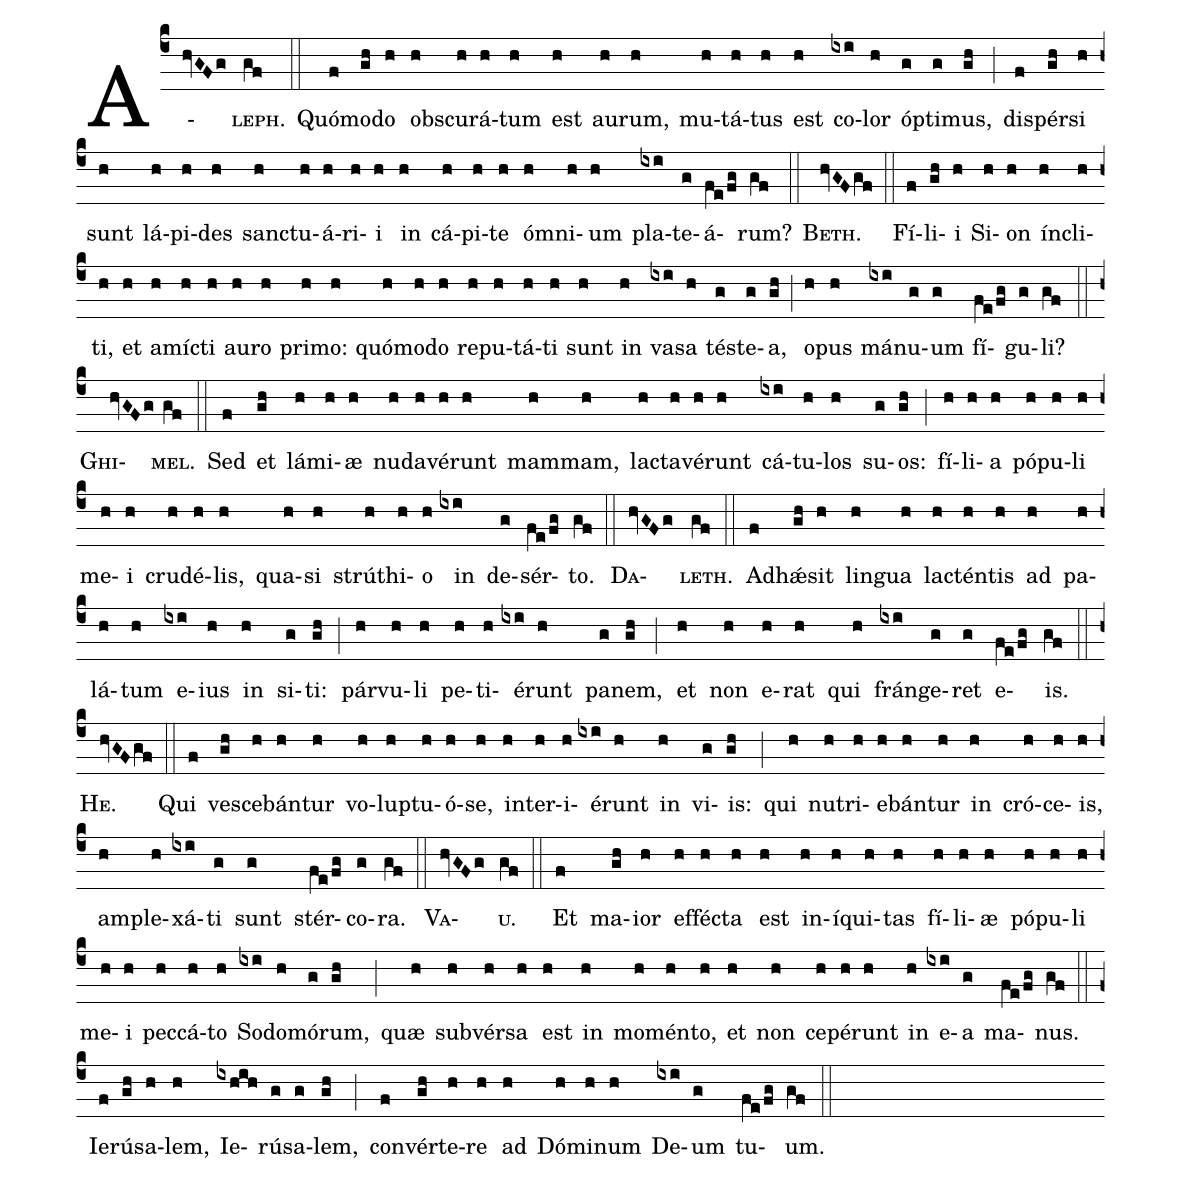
%%
(c4)
A(hvGFg)<sc>leph.</sc>(gf) (::)
Quó(f)mo(gh)do(h) obs(h)cu(h)rá(h)tum(h) est(h) au(h)rum,(h) mu(h)tá(h)tus(h) est(h) co(ixi)lor(h) óp(g)ti(g)mus,(gh) (;)
di(f)spér(gh)si(h) sunt(h) lá(h)pi(h)des(h) sanc(h)tu(h)á(h)ri(h)i(h) in(h) cá(h)pi(h)te(h) óm(h)ni(h)um(h) pla(ixi)te(g)á(fe/fg)rum?(gf) (::)
<sc>Beth.</sc>(hvGFgf) (::)
Fí(f)li(gh)i(h) Si(h)on(h) ín(h)cli(h)ti,(h) et(h) a(h)míc(h)ti(h) au(h)ro(h) pri(h)mo:(h) quó(h)mo(h)do(h) re(h)pu(h)tá(h)ti(h) sunt(h) in(h) va(ixi)sa(h) tés(g)te(g)a,(gh) (;)
o(h)pus(h) má(ixi)nu(g)um(g) fí(fe/fg)gu(g)li?(gf) (::)
<sc>Ghi</sc>(hvGFg)<sc>mel.</sc>(gf) (::)
Sed(f) et(gh) lá(h)mi(h)æ(h) nu(h)da(h)vé(h)runt(h) mam(h)mam,(h) lac(h)ta(h)vé(h)runt(h) cá(ixi)tu(h)los(h) su(g)os:(gh) (;)
fí(h)li(h)a(h) pó(h)pu(h)li(h) me(h)i(h) cru(h)dé(h)lis,(h) qua(h)si(h) strú(h)thi(h)o(h) in(ixi) de(g)sér(fe/fg)to.(gf) (::)
<sc>Da</sc>(hvGFg)<sc>leth.</sc>(gf) (::)
Ad(f)hǽ(gh)sit(h) lin(h)gua(h) lac(h)tén(h)tis(h) ad(h) pa(h)lá(h)tum(h) e(ixi)ius(h) in(h) si(g)ti:(gh) (;)
pár(h)vu(h)li(h) pe(h)ti(h)é(ixi)runt(h) pa(g)nem,(gh) (;)
et(h) non(h) e(h)rat(h) qui(h) frán(ixi)ge(g)ret(g) e(fe/fg)is.(gf) (::)
<sc>He.</sc>(hvGFgf) (::)
Qui(f) ve(gh)sce(h)bán(h)tur(h) vo(h)lup(h)tu(h)ó(h)se,(h) in(h)ter(h)i(h)é(ixi)runt(h) in(h) vi(g)is:(gh) (;)
qui(h) nu(h)tri(h)e(h)bán(h)tur(h) in(h) cró(h)ce(h)is,(h) am(h)ple(h)xá(ixi)ti(g) sunt(g) stér(fe/fg)co(g)ra.(gf) (::)
<sc>Va</sc>(hvGFg)<sc>u.</sc>(gf) (::)
Et(f) ma(gh)ior(h) ef(h)féc(h)ta(h) est(h) in(h)í(h)qui(h)tas(h) fí(h)li(h)æ(h) pó(h)pu(h)li(h) me(h)i(h) pec(h)cá(h)to(h) So(ixi)do(h)mó(g)rum,(gh) (;)
quæ(h) sub(h)vér(h)sa(h) est(h) in(h) mo(h)mén(h)to,(h) et(h) non(h) ce(h)pé(h)runt(h) in(h) e(ixi)a(g) ma(fe/fg)nus.(gf) (::)
Ie(f)rú(gh)sa(h)lem,(h) Ie(ixhih)rú(g)sa(g)lem,(gh) (;)
con(f)vér(gh)te(h)re(h) ad(h) Dó(h)mi(h)num(h) De(ixi)um(g) tu(fe/fg)um.(gf) (::)
